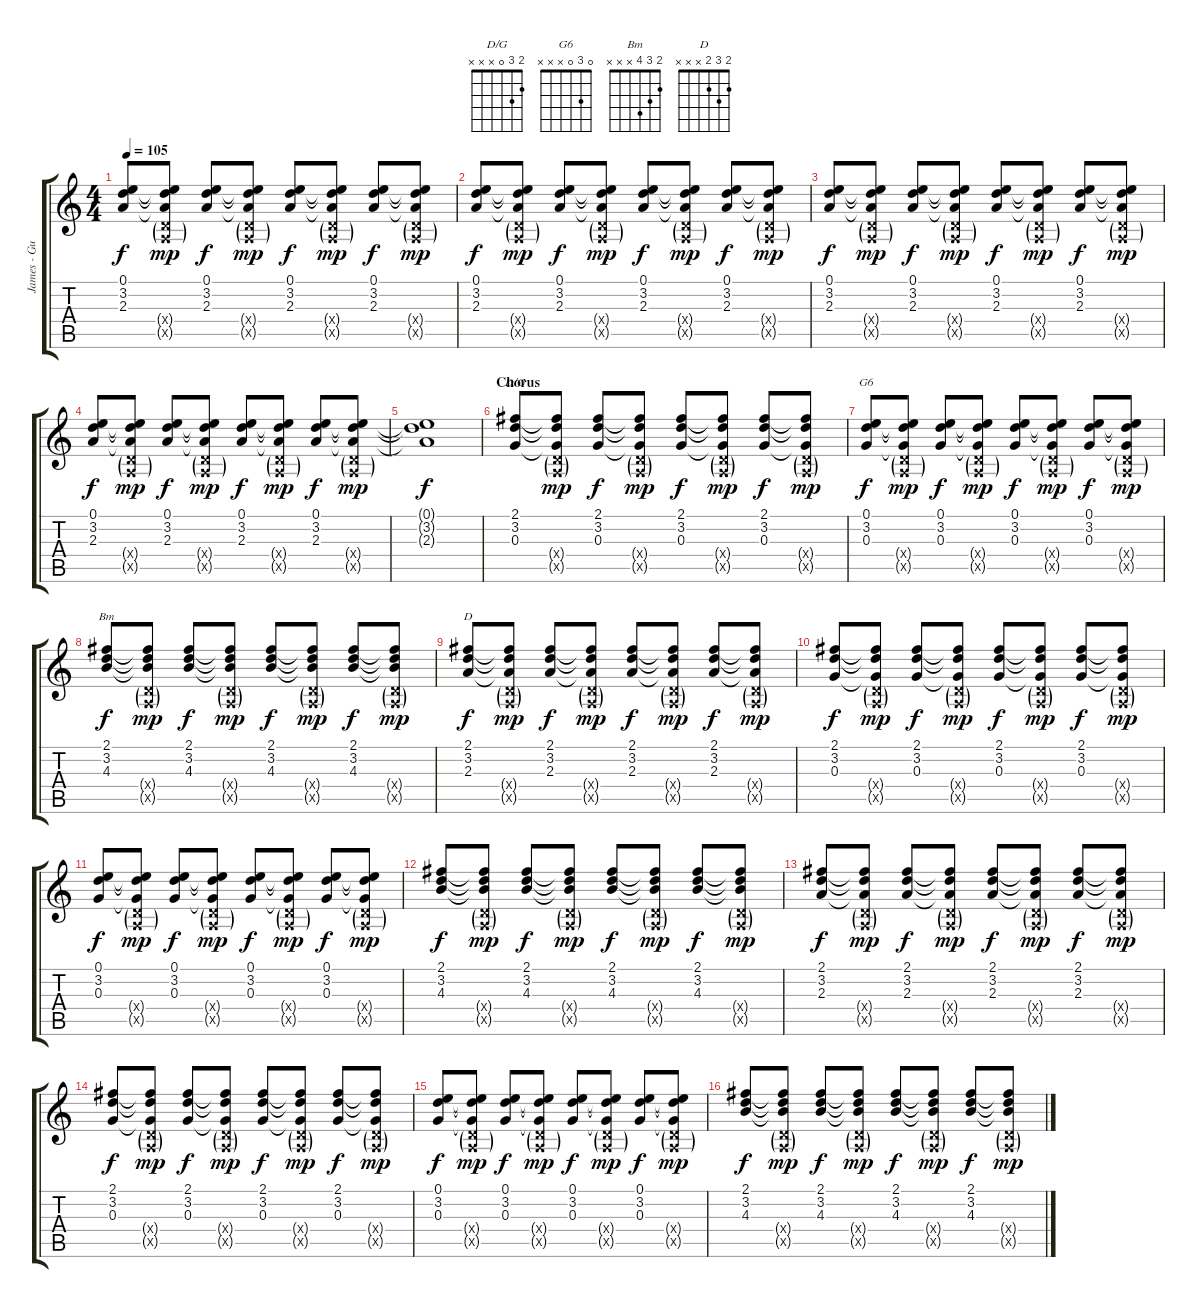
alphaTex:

\track ("James - Guitar 1" "James - Gu") {instrument electricguitarjazz}
\staff {score tabs}
\tuning (E4 B3 G3 D3 A2 E2) {hide}
\chord ("D/G" 2 3 0 x x x)
\chord ("G6" 0 3 0 x x x)
\chord ("Bm" 2 3 4 x x x)
\chord ("D" 2 3 2 x x x)
\ts (4 4)
\tempo 105
\clef g2
\ks c
(0.1 3.2 2.3).8{dy f} (0.1{t} 3.2{t} 2.3{t} 0.4{g x} 0.5{g x}).8{dy mp} (0.1 3.2 2.3).8{dy f} (0.1{t} 3.2{t} 2.3{t} 0.4{g x} 0.5{g x}).8{dy mp} (0.1 3.2 2.3).8{dy f} (0.1{t} 3.2{t} 2.3{t} 0.4{g x} 0.5{g x}).8{dy mp} (0.1 3.2 2.3).8{dy f} (0.1{t} 3.2{t} 2.3{t} 0.4{g x} 0.5{g x}).8{dy mp} |
(0.1 3.2 2.3).8{dy f} (0.1{t} 3.2{t} 2.3{t} 0.4{g x} 0.5{g x}).8{dy mp} (0.1 3.2 2.3).8{dy f} (0.1{t} 3.2{t} 2.3{t} 0.4{g x} 0.5{g x}).8{dy mp} (0.1 3.2 2.3).8{dy f} (0.1{t} 3.2{t} 2.3{t} 0.4{g x} 0.5{g x}).8{dy mp} (0.1 3.2 2.3).8{dy f} (0.1{t} 3.2{t} 2.3{t} 0.4{g x} 0.5{g x}).8{dy mp} |
(0.1 3.2 2.3).8{dy f} (0.1{t} 3.2{t} 2.3{t} 0.4{g x} 0.5{g x}).8{dy mp} (0.1 3.2 2.3).8{dy f} (0.1{t} 3.2{t} 2.3{t} 0.4{g x} 0.5{g x}).8{dy mp} (0.1 3.2 2.3).8{dy f} (0.1{t} 3.2{t} 2.3{t} 0.4{g x} 0.5{g x}).8{dy mp} (0.1 3.2 2.3).8{dy f} (0.1{t} 3.2{t} 2.3{t} 0.4{g x} 0.5{g x}).8{dy mp} |
(0.1 3.2 2.3).8{dy f} (0.1{t} 3.2{t} 2.3{t} 0.4{g x} 0.5{g x}).8{dy mp} (0.1 3.2 2.3).8{dy f} (0.1{t} 3.2{t} 2.3{t} 0.4{g x} 0.5{g x}).8{dy mp} (0.1 3.2 2.3).8{dy f} (0.1{t} 3.2{t} 2.3{t} 0.4{g x} 0.5{g x}).8{dy mp} (0.1 3.2 2.3).8{dy f} (0.1{t} 3.2{t} 2.3{t} 0.4{g x} 0.5{g x}).8{dy mp} |
(0.1{t} 3.2{t} 2.3{t}).1{dy f} |
\section ("" "Chorus")
(2.1 3.2 0.3).8{ch "D/G"} (2.1{t} 3.2{t} 0.3{t} 0.4{g x} 0.5{g x}).8{dy mp} (2.1 3.2 0.3).8{dy f} (2.1{t} 3.2{t} 0.3{t} 0.4{g x} 0.5{g x}).8{dy mp} (2.1 3.2 0.3).8{dy f} (2.1{t} 3.2{t} 0.3{t} 0.4{g x} 0.5{g x}).8{dy mp} (2.1 3.2 0.3).8{dy f} (2.1{t} 3.2{t} 0.3{t} 0.4{g x} 0.5{g x}).8{dy mp} |
(0.1 3.2 0.3).8{ch "G6" dy f} (0.1{t} 3.2{t} 0.3{t} 0.4{g x} 0.5{g x}).8{dy mp} (0.1 3.2 0.3).8{dy f} (0.1{t} 3.2{t} 0.3{t} 0.4{g x} 0.5{g x}).8{dy mp} (0.1 3.2 0.3).8{dy f} (0.1{t} 3.2{t} 0.3{t} 0.4{g x} 0.5{g x}).8{dy mp} (0.1 3.2 0.3).8{dy f} (0.1{t} 3.2{t} 0.3{t} 0.4{g x} 0.5{g x}).8{dy mp} |
(2.1 3.2 4.3).8{ch "Bm" dy f} (2.1{t} 3.2{t} 4.3{t} 0.4{g x} 0.5{g x}).8{dy mp} (2.1 3.2 4.3).8{dy f} (2.1{t} 3.2{t} 4.3{t} 0.4{g x} 0.5{g x}).8{dy mp} (2.1 3.2 4.3).8{dy f} (2.1{t} 3.2{t} 4.3{t} 0.4{g x} 0.5{g x}).8{dy mp} (2.1 3.2 4.3).8{dy f} (2.1{t} 3.2{t} 4.3{t} 0.4{g x} 0.5{g x}).8{dy mp} |
(2.1 3.2 2.3).8{ch "D" dy f} (2.1{t} 3.2{t} 2.3{t} 0.4{g x} 0.5{g x}).8{dy mp} (2.1 3.2 2.3).8{dy f} (2.1{t} 3.2{t} 2.3{t} 0.4{g x} 0.5{g x}).8{dy mp} (2.1 3.2 2.3).8{dy f} (2.1{t} 3.2{t} 2.3{t} 0.4{g x} 0.5{g x}).8{dy mp} (2.1 3.2 2.3).8{dy f} (2.1{t} 3.2{t} 2.3{t} 0.4{g x} 0.5{g x}).8{dy mp} |
(2.1 3.2 0.3).8{dy f} (2.1{t} 3.2{t} 0.3{t} 0.4{g x} 0.5{g x}).8{dy mp} (2.1 3.2 0.3).8{dy f} (2.1{t} 3.2{t} 0.3{t} 0.4{g x} 0.5{g x}).8{dy mp} (2.1 3.2 0.3).8{dy f} (2.1{t} 3.2{t} 0.3{t} 0.4{g x} 0.5{g x}).8{dy mp} (2.1 3.2 0.3).8{dy f} (2.1{t} 3.2{t} 0.3{t} 0.4{g x} 0.5{g x}).8{dy mp} |
(0.1 3.2 0.3).8{dy f} (0.1{t} 3.2{t} 0.3{t} 0.4{g x} 0.5{g x}).8{dy mp} (0.1 3.2 0.3).8{dy f} (0.1{t} 3.2{t} 0.3{t} 0.4{g x} 0.5{g x}).8{dy mp} (0.1 3.2 0.3).8{dy f} (0.1{t} 3.2{t} 0.3{t} 0.4{g x} 0.5{g x}).8{dy mp} (0.1 3.2 0.3).8{dy f} (0.1{t} 3.2{t} 0.3{t} 0.4{g x} 0.5{g x}).8{dy mp} |
(2.1 3.2 4.3).8{dy f} (2.1{t} 3.2{t} 4.3{t} 0.4{g x} 0.5{g x}).8{dy mp} (2.1 3.2 4.3).8{dy f} (2.1{t} 3.2{t} 4.3{t} 0.4{g x} 0.5{g x}).8{dy mp} (2.1 3.2 4.3).8{dy f} (2.1{t} 3.2{t} 4.3{t} 0.4{g x} 0.5{g x}).8{dy mp} (2.1 3.2 4.3).8{dy f} (2.1{t} 3.2{t} 4.3{t} 0.4{g x} 0.5{g x}).8{dy mp} |
(2.1 3.2 2.3).8{dy f} (2.1{t} 3.2{t} 2.3{t} 0.4{g x} 0.5{g x}).8{dy mp} (2.1 3.2 2.3).8{dy f} (2.1{t} 3.2{t} 2.3{t} 0.4{g x} 0.5{g x}).8{dy mp} (2.1 3.2 2.3).8{dy f} (2.1{t} 3.2{t} 2.3{t} 0.4{g x} 0.5{g x}).8{dy mp} (2.1 3.2 2.3).8{dy f} (2.1{t} 3.2{t} 2.3{t} 0.4{g x} 0.5{g x}).8{dy mp} |
(2.1 3.2 0.3).8{dy f} (2.1{t} 3.2{t} 0.3{t} 0.4{g x} 0.5{g x}).8{dy mp} (2.1 3.2 0.3).8{dy f} (2.1{t} 3.2{t} 0.3{t} 0.4{g x} 0.5{g x}).8{dy mp} (2.1 3.2 0.3).8{dy f} (2.1{t} 3.2{t} 0.3{t} 0.4{g x} 0.5{g x}).8{dy mp} (2.1 3.2 0.3).8{dy f} (2.1{t} 3.2{t} 0.3{t} 0.4{g x} 0.5{g x}).8{dy mp} |
(0.1 3.2 0.3).8{dy f} (0.1{t} 3.2{t} 0.3{t} 0.4{g x} 0.5{g x}).8{dy mp} (0.1 3.2 0.3).8{dy f} (0.1{t} 3.2{t} 0.3{t} 0.4{g x} 0.5{g x}).8{dy mp} (0.1 3.2 0.3).8{dy f} (0.1{t} 3.2{t} 0.3{t} 0.4{g x} 0.5{g x}).8{dy mp} (0.1 3.2 0.3).8{dy f} (0.1{t} 3.2{t} 0.3{t} 0.4{g x} 0.5{g x}).8{dy mp} |
(2.1 3.2 4.3).8{dy f} (2.1{t} 3.2{t} 4.3{t} 0.4{g x} 0.5{g x}).8{dy mp} (2.1 3.2 4.3).8{dy f} (2.1{t} 3.2{t} 4.3{t} 0.4{g x} 0.5{g x}).8{dy mp} (2.1 3.2 4.3).8{dy f} (2.1{t} 3.2{t} 4.3{t} 0.4{g x} 0.5{g x}).8{dy mp} (2.1 3.2 4.3).8{dy f} (2.1{t} 3.2{t} 4.3{t} 0.4{g x} 0.5{g x}).8{dy mp}
